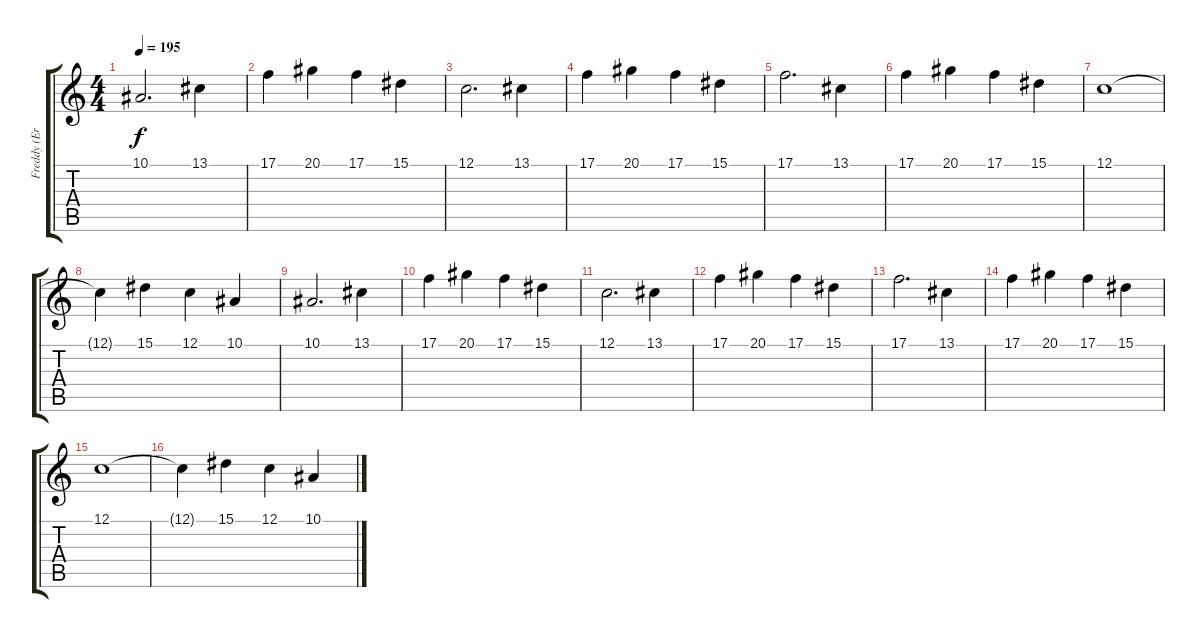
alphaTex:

\track ("Freddy (Erhu)" "Freddy (Er") {instrument fiddle}
\staff {score tabs}
\tuning (C4 G3 Eb3 Bb2 F2 C2) {hide}
\ts (4 4)
\tempo 195
\clef g2
\ks c
10.1.2{d dy f} 13.1.4 |
17.1.4 20.1.4 17.1.4 15.1.4 |
12.1.2{d} 13.1.4 |
17.1.4 20.1.4 17.1.4 15.1.4 |
17.1.2{d} 13.1.4 |
17.1.4 20.1.4 17.1.4 15.1.4 |
12.1.1 |
12.1{t}.4 15.1.4 12.1.4 10.1.4 |
10.1.2{d} 13.1.4 |
17.1.4 20.1.4 17.1.4 15.1.4 |
12.1.2{d} 13.1.4 |
17.1.4 20.1.4 17.1.4 15.1.4 |
17.1.2{d} 13.1.4 |
17.1.4 20.1.4 17.1.4 15.1.4 |
12.1.1 |
12.1{t}.4 15.1.4 12.1.4 10.1.4
